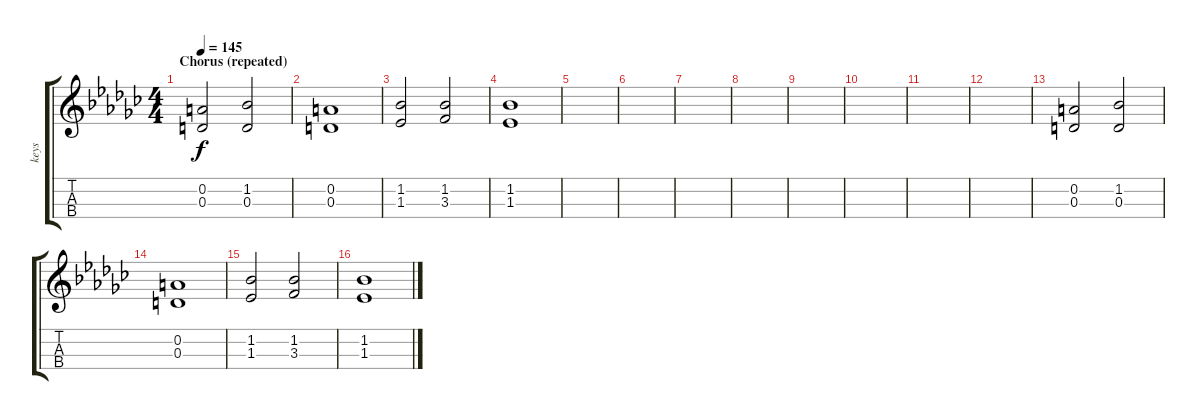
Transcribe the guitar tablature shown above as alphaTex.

\track ("keys" "keys") {instrument stringensemble1}
\staff {score tabs}
\tuning (E5 A4 D4 Bb2) {hide}
\ts (4 4)
\section ("" "Chorus (repeated)")
\tempo 145
\clef g2
\ks gb
(0.2 0.3).2{dy f} (1.2 0.3).2 |
(0.2 0.3).1 |
(1.2 1.3).2 (1.2 3.3).2 |
(1.2 1.3).1 |
|
|
|
|
|
|
|
|
(0.2 0.3).2 (1.2 0.3).2 |
(0.2 0.3).1 |
(1.2 1.3).2 (1.2 3.3).2 |
(1.2 1.3).1
